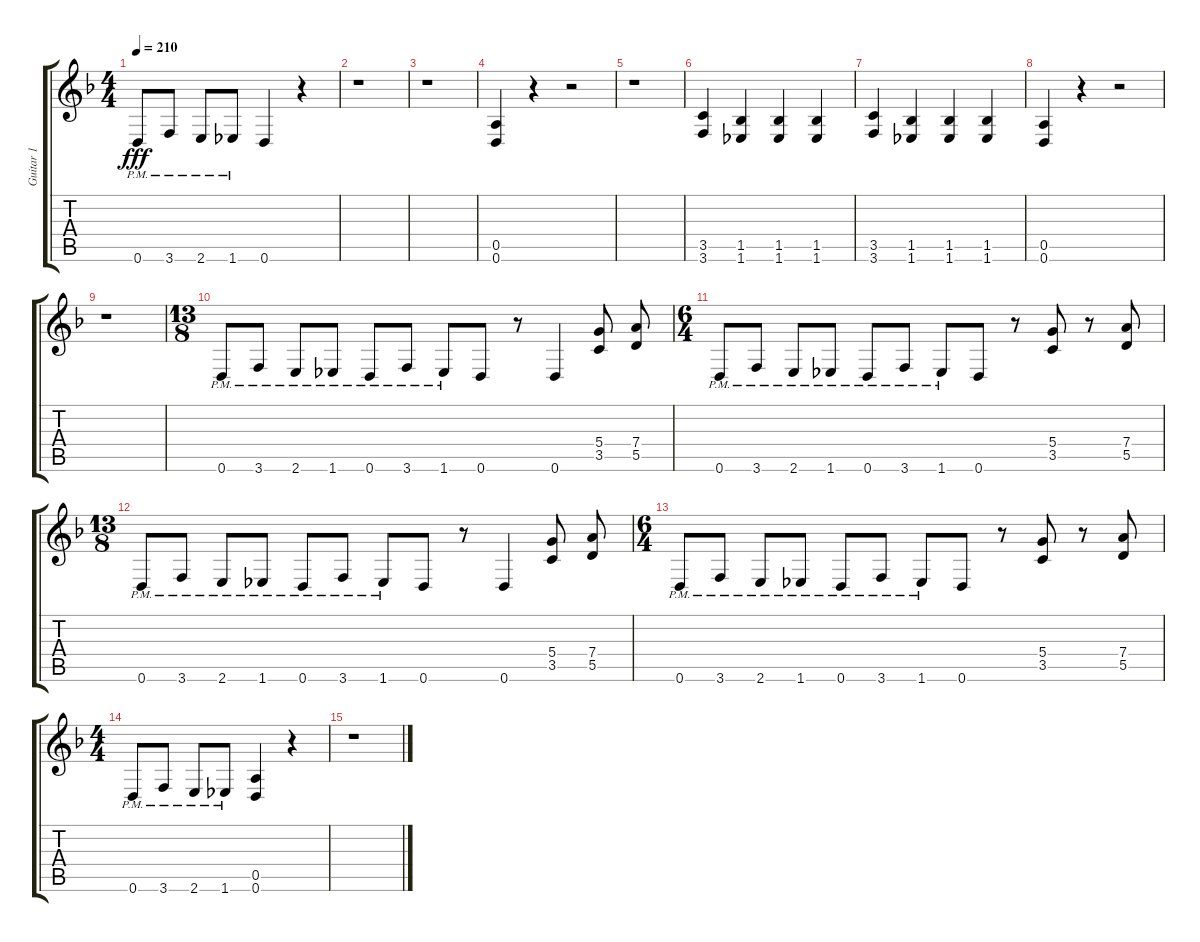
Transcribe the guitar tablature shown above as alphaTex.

\track ("Guitar 1" "Guitar 1") {instrument distortionguitar}
\staff {score tabs}
\tuning (E4 B3 G3 D3 A2 D2) {hide}
\ts (4 4)
\tempo 210
\clef g2
\ks f
0.6{pm}.8{dy fff} 3.6{pm}.8 2.6{pm}.8 1.6{pm}.8 0.6.4 r.4 |
r.1 |
r.1 |
(0.5 0.6).4 r.4 r.2 |
r.1 |
(3.5 3.6).4 (1.5 1.6).4 (1.5 1.6).4 (1.5 1.6).4 |
(3.5 3.6).4 (1.5 1.6).4 (1.5 1.6).4 (1.5 1.6).4 |
(0.5 0.6).4 r.4 r.2 |
r.1 |
\ts (13 8)
0.6{pm}.8 3.6{pm}.8 2.6{pm}.8 1.6{pm}.8 0.6{pm}.8 3.6{pm}.8 1.6{pm}.8 0.6.8 r.8 0.6.4 (5.4 3.5).8 (7.4 5.5).8 |
\ts (6 4)
0.6{pm}.8 3.6{pm}.8 2.6{pm}.8 1.6{pm}.8 0.6{pm}.8 3.6{pm}.8 1.6{pm}.8 0.6.8 r.8 (5.4 3.5).8 r.8 (7.4 5.5).8 |
\ts (13 8)
0.6{pm}.8 3.6{pm}.8 2.6{pm}.8 1.6{pm}.8 0.6{pm}.8 3.6{pm}.8 1.6{pm}.8 0.6.8 r.8 0.6.4 (5.4 3.5).8 (7.4 5.5).8 |
\ts (6 4)
0.6{pm}.8 3.6{pm}.8 2.6{pm}.8 1.6{pm}.8 0.6{pm}.8 3.6{pm}.8 1.6{pm}.8 0.6.8 r.8 (5.4 3.5).8 r.8 (7.4 5.5).8 |
\ts (4 4)
0.6{pm}.8 3.6{pm}.8 2.6{pm}.8 1.6{pm}.8 (0.5 0.6).4 r.4 |
r.1
